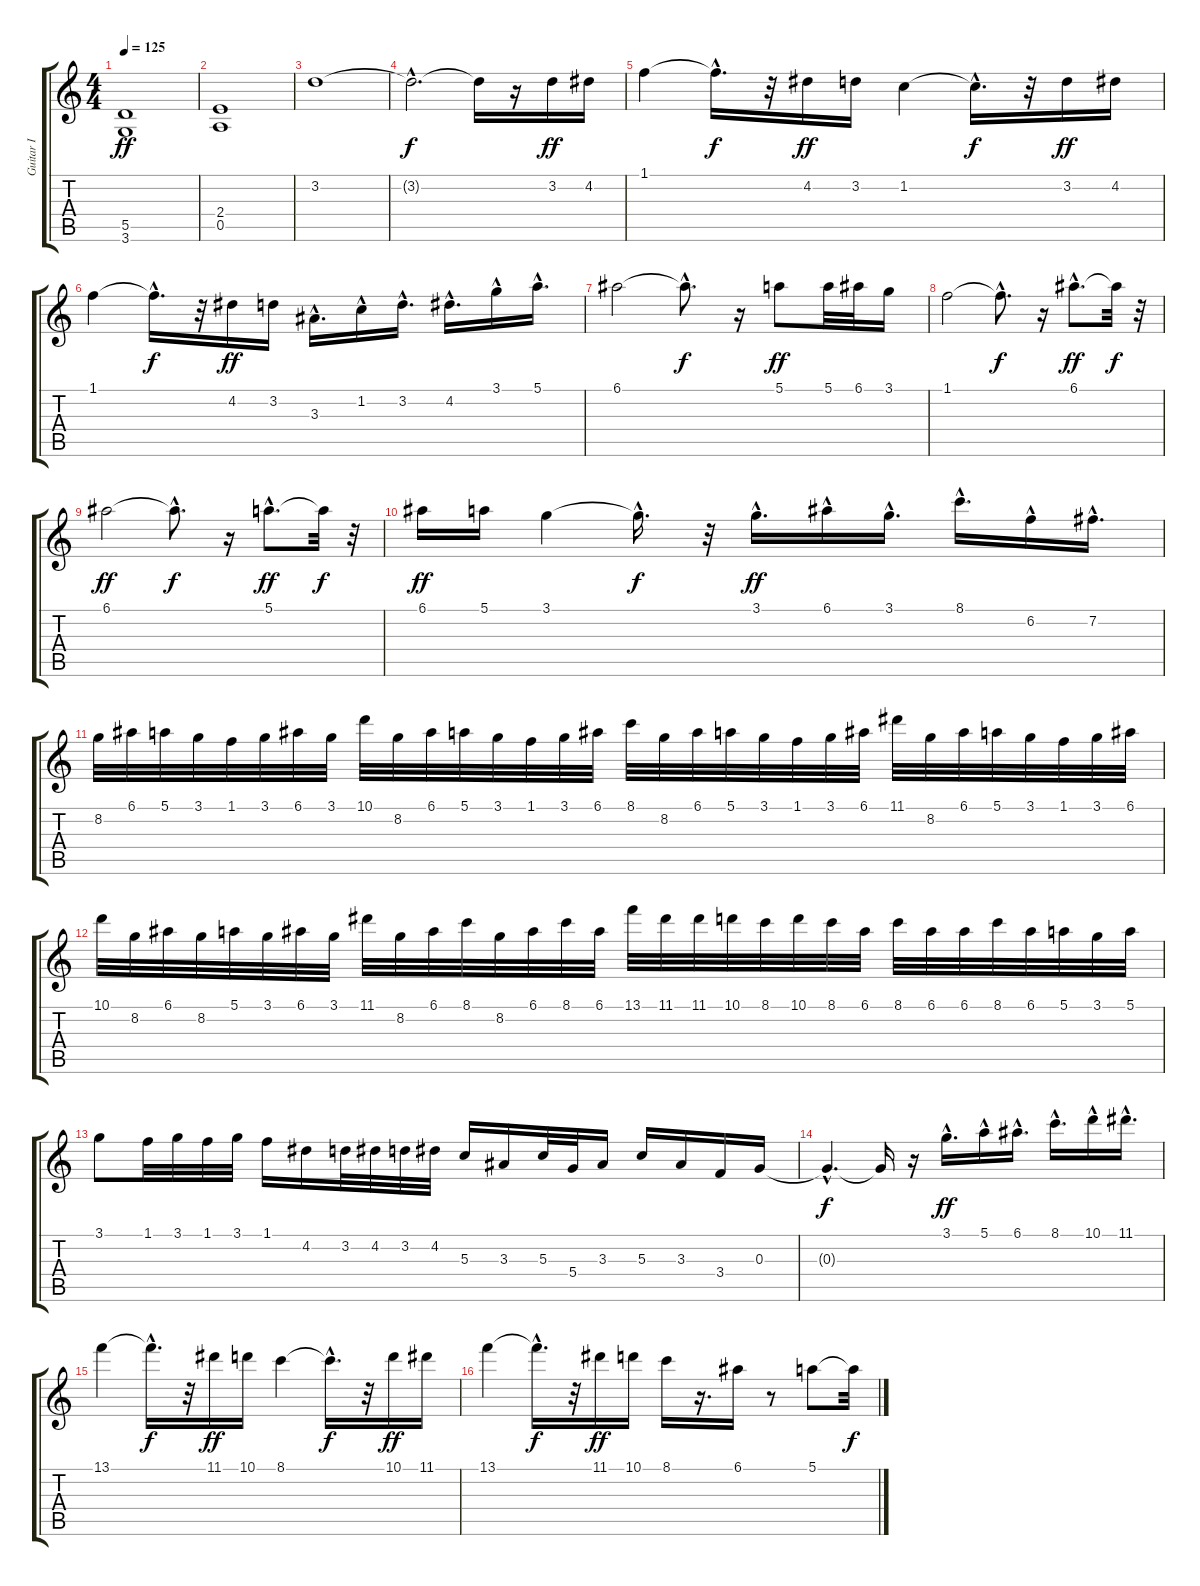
\track ("Guitar I" "Guitar I") {instrument distortionguitar}
\staff {score tabs}
\tuning (E4 B3 G3 D3 A2 E2) {hide}
\ts (4 4)
\tempo 125
\clef g2
\ks c
(5.5 3.6).1{dy ff} |
(2.4 0.5).1 |
3.2.1 |
3.2{hac t}.2{d dy f} 3.2{t}.16 r.16 3.2.16{dy ff} 4.2.16 |
1.1.4 1.1{hac t}.16{d dy f} r.32 4.2.16{dy ff} 3.2.16 1.2.4 1.2{hac t}.16{d dy f} r.32 3.2.16{dy ff} 4.2.16 |
1.1.4 1.1{hac t}.16{d dy f} r.32 4.2.16{dy ff} 3.2.16 3.3{hac}.16{d} 1.2{hac}.16 3.2{hac}.16{d} 4.2{hac}.16{d} 3.1{hac}.16 5.1{hac}.16{d} |
6.1.2 6.1{hac t}.8{d dy f} r.16 5.1.8{dy ff} 5.1.32 6.1.32 3.1.16 |
1.1.2 1.1{hac t}.8{d dy f} r.16 6.1{hac}.8{d dy ff} 6.1{t}.32{dy f} r.32 |
6.1.2{dy ff} 6.1{hac t}.8{d dy f} r.16 5.1{hac}.8{d dy ff} 5.1{t}.32{dy f} r.32 |
6.1.16{dy ff} 5.1.16 3.1.4 3.1{hac t}.16{d dy f} r.32 3.1{hac}.16{d dy ff} 6.1{hac}.16 3.1{hac}.16{d} 8.1{hac}.16{d} 6.2{hac}.16 7.2{hac}.16{d} |
8.2.32 6.1.32 5.1.32 3.1.32 1.1.32 3.1.32 6.1.32 3.1.32 10.1.32 8.2.32 6.1.32 5.1.32 3.1.32 1.1.32 3.1.32 6.1.32 8.1.32 8.2.32 6.1.32 5.1.32 3.1.32 1.1.32 3.1.32 6.1.32 11.1.32 8.2.32 6.1.32 5.1.32 3.1.32 1.1.32 3.1.32 6.1.32 |
10.1.32 8.2.32 6.1.32 8.2.32 5.1.32 3.1.32 6.1.32 3.1.32 11.1.32 8.2.32 6.1.32 8.1.32 8.2.32 6.1.32 8.1.32 6.1.32 13.1.32 11.1.32 11.1.32 10.1.32 8.1.32 10.1.32 8.1.32 6.1.32 8.1.32 6.1.32 6.1.32 8.1.32 6.1.32 5.1.32 3.1.32 5.1.32 |
3.1.8 1.1.32 3.1.32 1.1.32 3.1.32 1.1.16 4.2.16 3.2.32 4.2.32 3.2.32 4.2.32 5.3.16 3.3.16 5.3.32 5.4.32 3.3.16 5.3.16 3.3.16 3.4.16 0.3.16 |
0.3{hac t}.4{d dy f} 0.3{t}.16 r.16 3.1{hac}.16{d dy ff} 5.1{hac}.16 6.1{hac}.16{d} 8.1{hac}.16{d} 10.1{hac}.16 11.1{hac}.16{d} |
13.1.4 13.1{hac t}.16{d dy f} r.32 11.1.16{dy ff} 10.1.16 8.1.4 8.1{hac t}.16{d dy f} r.32 10.1.16{dy ff} 11.1.16 |
13.1.4 13.1{hac t}.16{d dy f} r.32 11.1.16{dy ff} 10.1.16 8.1.16 r.16{d} 6.1.16 r.8 5.1.8 5.1{t}.32{dy f}
